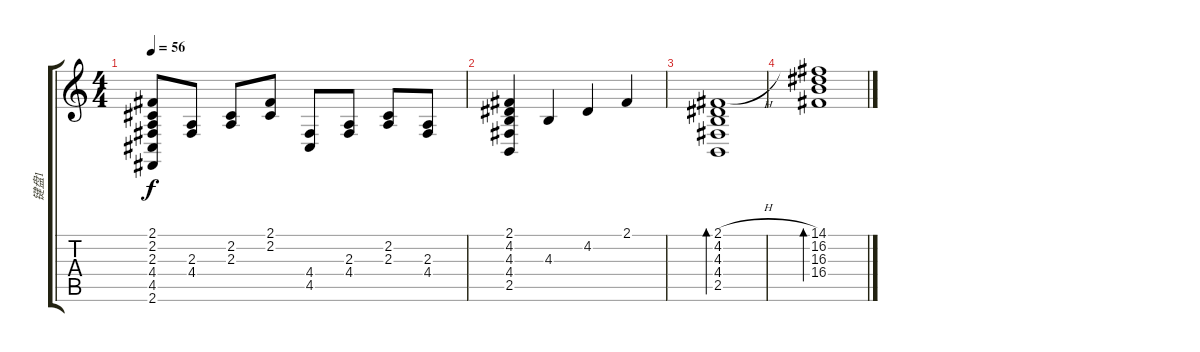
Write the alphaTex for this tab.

\track ("键盘1" "键盘1") {instrument electricgrandpiano}
\staff {score tabs}
\tuning (E4 B3 G3 D3 A2 E2) {hide}
\ts (4 4)
\tempo 56
\clef g2
\ks c
(2.1 2.2 2.3 4.4 4.5 2.6).8{dy f} (2.3 4.4).8 (2.2 2.3).8 (2.1 2.2).8 (4.4 4.5).8 (2.3 4.4).8 (2.2 2.3).8 (2.3 4.4).8 |
(2.1 4.2 4.3 4.4 2.5).4{volume 10} 4.3.4 4.2.4 2.1.4 |
(2.1{h} 4.2 4.3 4.4 2.5).1{bd 480} |
(14.1 16.2 16.3 16.4).1{bd 120}
